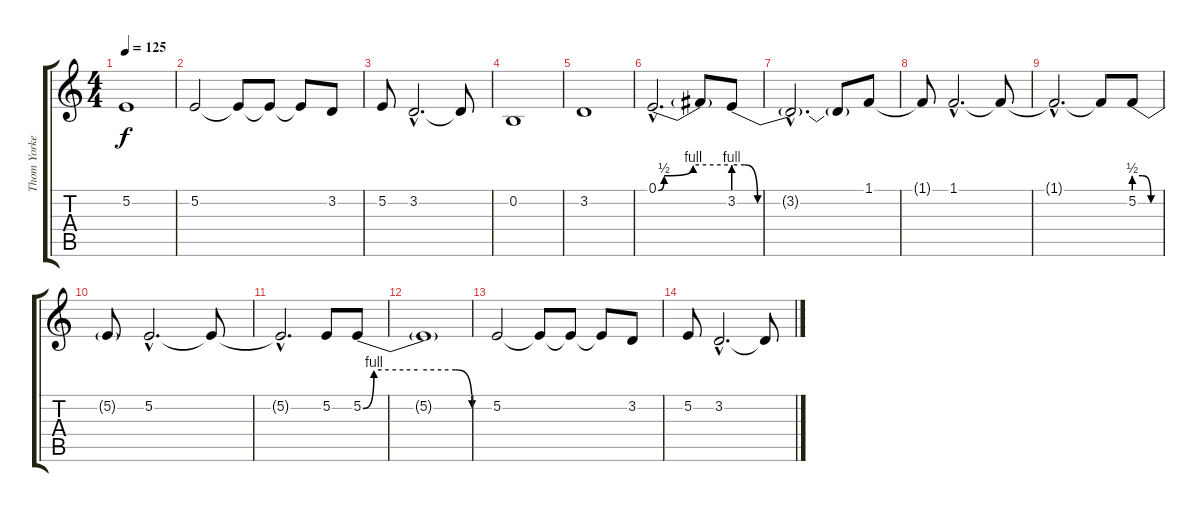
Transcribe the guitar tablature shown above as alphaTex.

\track ("Thom Yorke (Vocals)" "Thom Yorke") {instrument lead8bassandlead}
\staff {score tabs}
\tuning (E4 B3 G3 D3 A2 E2) {hide}
\ts (4 4)
\tempo 125
\clef g2
\ks c
5.2{t}.1{dy f} |
5.2.2 5.2{t}.8 5.2{t}.8 5.2{t}.8 3.2.8 |
5.2.8 3.2{hac}.2{d} 3.2{t}.8 |
0.2.1 |
3.2.1 |
0.1{be (custom 0 0 5 2 30 4 60 4) hac}.2{d} 0.1{t}.8 3.2{be (custom 0 4 5 4 11 0 20 0 40 0 60 0)}.8 |
3.2{hac t}.2{d} 3.2{t}.8 1.1.8 |
1.1{t}.8 1.1{hac}.2{d} 1.1{t}.8 |
1.1{hac t}.2{d} 1.1{t}.8 5.2{be (custom 0 2 20 2 40 0 60 0)}.8 |
5.2{t}.8 5.2{hac}.2{d} 5.2{t}.8 |
5.2{hac t}.2{d} 5.2.8 5.2{be (custom 0 0 6 4 30 4 51 4 60 0)}.8 |
5.2{t}.1 |
5.2.2 5.2{t}.8 5.2{t}.8 5.2{t}.8 3.2.8 |
5.2.8 3.2{hac}.2{d} 3.2{t}.8
